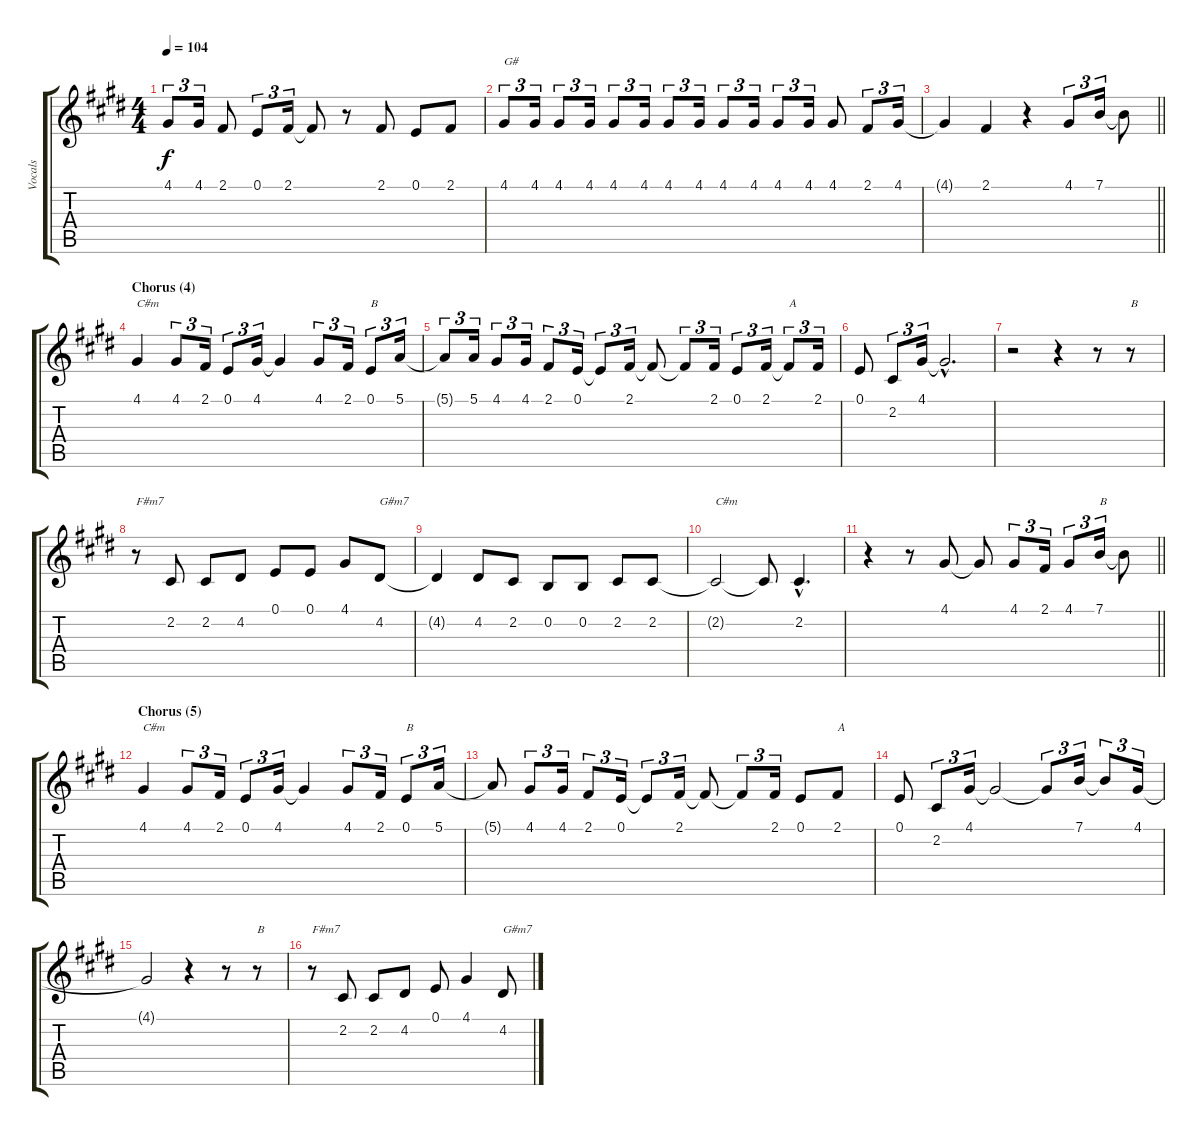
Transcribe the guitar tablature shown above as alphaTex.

\track ("Vocals" "Vocals") {instrument sopranosax}
\staff {score tabs}
\tuning (E4 B3 G3 D3 A2 E2) {hide}
\ts (4 4)
\tempo 104
\clef g2
\ks c#minor
4.1.8{tu (3 2) dy f} 4.1.16{tu (3 2)} 2.1.8 0.1.8{tu (3 2)} 2.1.16{tu (3 2)} 2.1{t}.8 r.8 2.1.8 0.1.8 2.1.8 |
4.1.8{tu (3 2) txt "G#"} 4.1.16{tu (3 2)} 4.1.8{tu (3 2)} 4.1.16{tu (3 2)} 4.1.8{tu (3 2)} 4.1.16{tu (3 2)} 4.1.8{tu (3 2)} 4.1.16{tu (3 2)} 4.1.8{tu (3 2)} 4.1.16{tu (3 2)} 4.1.8{tu (3 2)} 4.1.16{tu (3 2)} 4.1.8 2.1.8{tu (3 2)} 4.1.16{tu (3 2)} |
\barLineRight lightlight
4.1{t}.4 2.1.4 r.4 4.1.8{tu (3 2)} 7.1.16{tu (3 2)} 7.1{t}.8 |
\section ("" "Chorus (4)")
4.1.4{txt "C#m"} 4.1.8{tu (3 2)} 2.1.16{tu (3 2)} 0.1.8{tu (3 2)} 4.1.16{tu (3 2)} 4.1{t}.4 4.1.8{tu (3 2)} 2.1.16{tu (3 2)} 0.1.8{tu (3 2) txt "B"} 5.1.16{tu (3 2)} |
5.1{t}.8{tu (3 2)} 5.1.16{tu (3 2)} 4.1.8{tu (3 2)} 4.1.16{tu (3 2)} 2.1.8{tu (3 2)} 0.1.16{tu (3 2)} 0.1{t}.8{tu (3 2)} 2.1.16{tu (3 2)} 2.1{t}.8 2.1{t}.8{tu (3 2)} 2.1.16{tu (3 2)} 0.1.8{tu (3 2)} 2.1.16{tu (3 2)} 2.1{t}.8{tu (3 2) txt "A"} 2.1.16{tu (3 2)} |
0.1.8 2.2.8{tu (3 2)} 4.1.16{tu (3 2)} 4.1{hac t}.2{d} |
r.2 r.4 r.8 r.8{txt "B"} |
r.8{txt "F#m7"} 2.2.8 2.2.8 4.2.8 0.1.8 0.1.8 4.1.8 4.2.8{txt "G#m7"} |
4.2{t}.4 4.2.8 2.2.8 0.2.8 0.2.8 2.2.8 2.2.8 |
2.2{t}.2{txt "C#m"} 2.2{t}.8 2.2{hac}.4{d} |
\barLineRight lightlight
r.4 r.8 4.1.8 4.1{t}.8 4.1.8{tu (3 2)} 2.1.16{tu (3 2)} 4.1.8{tu (3 2)} 7.1.16{tu (3 2) txt "B"} 7.1{t}.8 |
\section ("" "Chorus (5)")
4.1.4{txt "C#m"} 4.1.8{tu (3 2)} 2.1.16{tu (3 2)} 0.1.8{tu (3 2)} 4.1.16{tu (3 2)} 4.1{t}.4 4.1.8{tu (3 2)} 2.1.16{tu (3 2)} 0.1.8{tu (3 2) txt "B"} 5.1.16{tu (3 2)} |
5.1{t}.8 4.1.8{tu (3 2)} 4.1.16{tu (3 2)} 2.1.8{tu (3 2)} 0.1.16{tu (3 2)} 0.1{t}.8{tu (3 2)} 2.1.16{tu (3 2)} 2.1{t}.8 2.1{t}.8{tu (3 2)} 2.1.16{tu (3 2)} 0.1.8 2.1.8{txt "A"} |
0.1.8 2.2.8{tu (3 2)} 4.1.16{tu (3 2)} 4.1{t}.2 4.1{t}.8{tu (3 2)} 7.1.16{tu (3 2)} 7.1{t}.8{tu (3 2)} 4.1.16{tu (3 2)} |
4.1{t}.2 r.4 r.8 r.8{txt "B"} |
r.8{txt "F#m7"} 2.2.8 2.2.8 4.2.8 0.1.8 4.1.4 4.2.8{txt "G#m7"}
